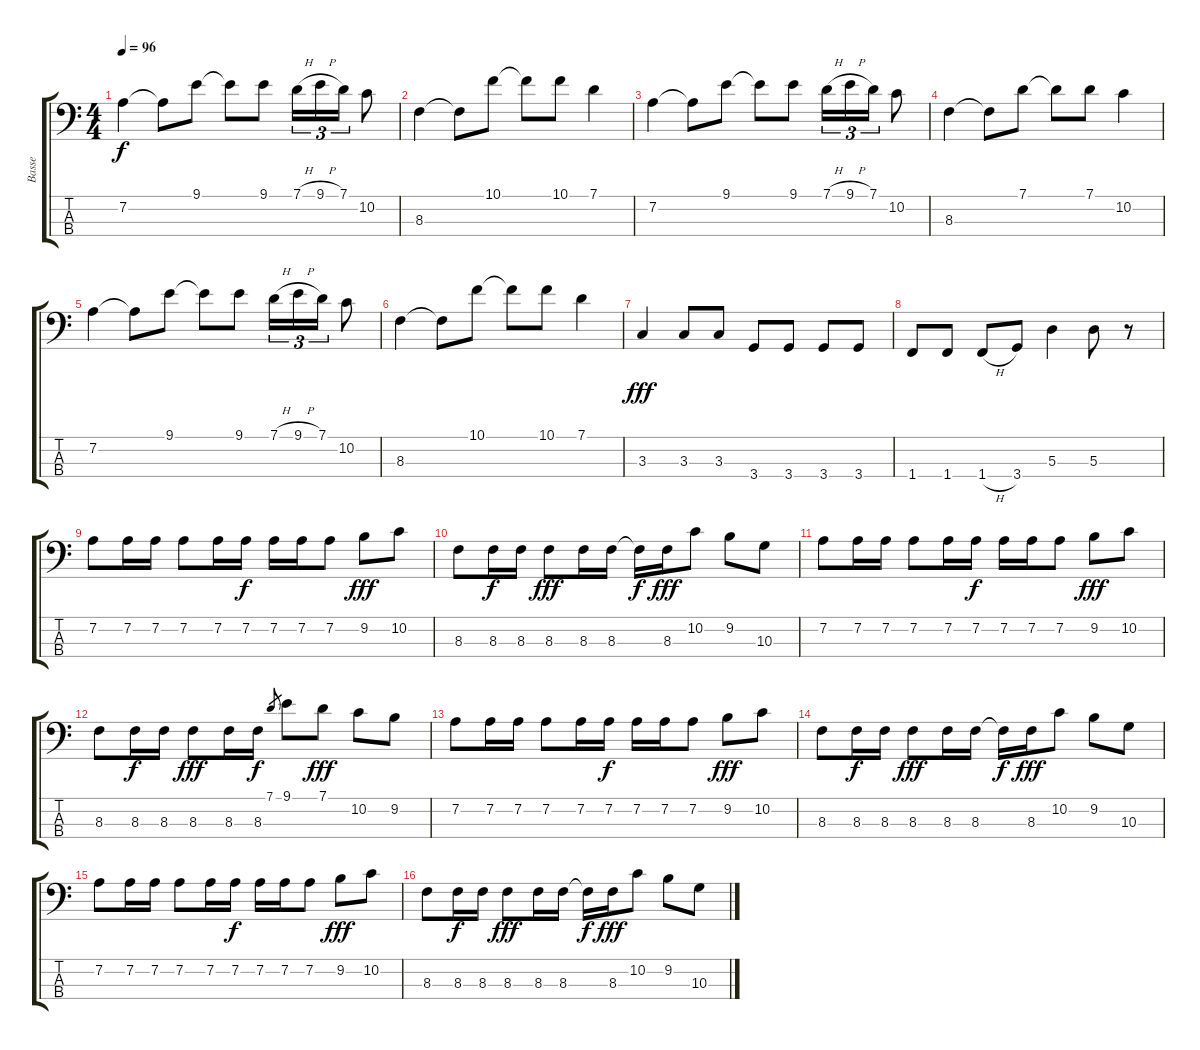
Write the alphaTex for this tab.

\track ("Basse" "Basse") {instrument electricbassfinger}
\staff {score tabs}
\tuning (G2 D2 A1 E1) {hide}
\ts (4 4)
\tempo 96
\clef f4
\ks c
7.2.4{dy f} 7.2{t}.8 9.1.8 9.1{t}.8 9.1.8 7.1{h}.16{tu (3 2)} 9.1{h}.16{tu (3 2)} 7.1.16{tu (3 2)} 10.2.8 |
8.3.4 8.3{t}.8 10.1.8 10.1{t}.8 10.1.8 7.1.4 |
7.2.4 7.2{t}.8 9.1.8 9.1{t}.8 9.1.8 7.1{h}.16{tu (3 2)} 9.1{h}.16{tu (3 2)} 7.1.16{tu (3 2)} 10.2.8 |
8.3.4 8.3{t}.8 7.1.8 7.1{t}.8 7.1.8 10.2.4 |
7.2.4 7.2{t}.8 9.1.8 9.1{t}.8 9.1.8 7.1{h}.16{tu (3 2)} 9.1{h}.16{tu (3 2)} 7.1.16{tu (3 2)} 10.2.8 |
8.3.4 8.3{t}.8 10.1.8 10.1{t}.8 10.1.8 7.1.4 |
3.3.4{dy fff} 3.3.8 3.3.8 3.4.8 3.4.8 3.4.8 3.4.8 |
1.4.8 1.4.8 1.4{h}.8 3.4.8 5.3.4 5.3.8 r.8 |
7.2.8 7.2.16 7.2.16 7.2.8 7.2.16 7.2.16{dy f} 7.2.16 7.2.16 7.2.8 9.2.8{dy fff} 10.2.8 |
8.3.8 8.3.16{dy f} 8.3.16 8.3.8{dy fff} 8.3.16 8.3.16 8.3{t}.16{dy f} 8.3.16{dy fff} 10.2.8 9.2.8 10.3.8 |
7.2.8 7.2.16 7.2.16 7.2.8 7.2.16 7.2.16{dy f} 7.2.16 7.2.16 7.2.8 9.2.8{dy fff} 10.2.8 |
8.3.8 8.3.16{dy f} 8.3.16 8.3.8{dy fff} 8.3.16 8.3.16{dy f} 7.1.8{gr} 9.1.8 7.1.8{dy fff} 10.2.8 9.2.8 |
7.2.8 7.2.16 7.2.16 7.2.8 7.2.16 7.2.16{dy f} 7.2.16 7.2.16 7.2.8 9.2.8{dy fff} 10.2.8 |
8.3.8 8.3.16{dy f} 8.3.16 8.3.8{dy fff} 8.3.16 8.3.16 8.3{t}.16{dy f} 8.3.16{dy fff} 10.2.8 9.2.8 10.3.8 |
7.2.8 7.2.16 7.2.16 7.2.8 7.2.16 7.2.16{dy f} 7.2.16 7.2.16 7.2.8 9.2.8{dy fff} 10.2.8 |
8.3.8 8.3.16{dy f} 8.3.16 8.3.8{dy fff} 8.3.16 8.3.16 8.3{t}.16{dy f} 8.3.16{dy fff} 10.2.8 9.2.8 10.3.8
